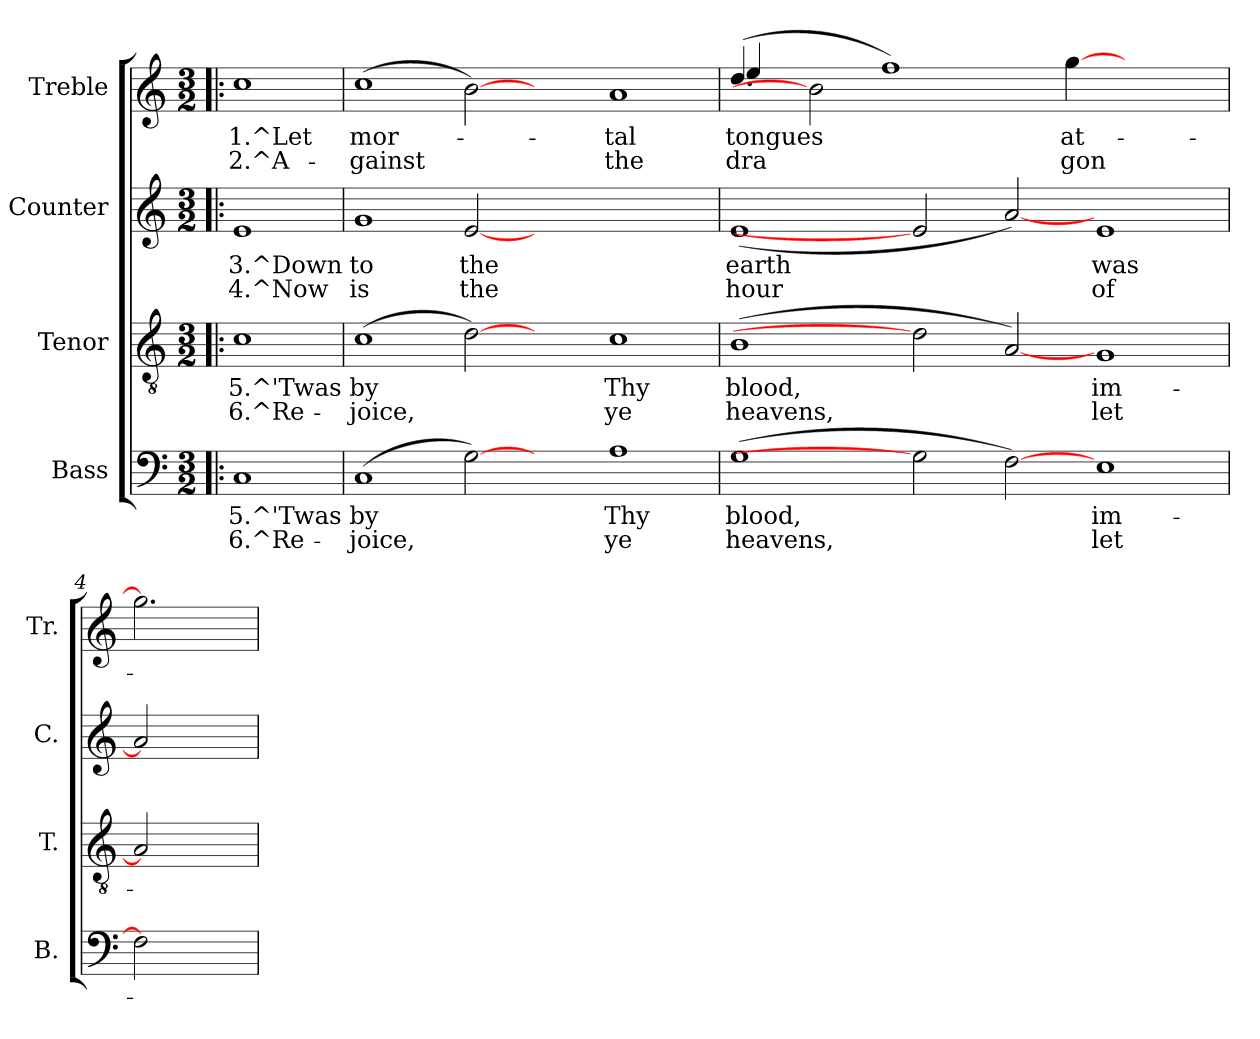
**kern	**text	**text	**kern	**text	**text	**kern	**text	**text	**kern	**text	**text
*part4	*part4	*part4	*part3	*part3	*part3	*part2	*part2	*part2	*part1	*part1	*part1
*staff4	*staff4	*staff4	*staff3	*staff3	*staff3	*staff2	*staff2	*staff2	*staff1	*staff1	*staff1
*I"Bass	*	*	*I"Tenor	*	*	*I"Counter	*	*	*I"Treble	*	*
*I'B.	*	*	*I'T.	*	*	*I'C.	*	*	*I'Tr.	*	*
!!LO:PB:g=z
*stria5	*	*	*stria5	*	*	*stria5	*	*	*stria5	*	*
*clefF4	*	*	*clefGv2	*	*	*clefG2	*	*	*clefG2	*	*
*k[]	*	*	*k[]	*	*	*k[]	*	*	*k[]	*	*
*C:	*	*	*C:	*	*	*C:	*	*	*C:	*	*
*M3/2	*	*	*M3/2	*	*	*M3/2	*	*	*M3/2	*	*
=1!|:	=1!|:	=1!|:	=1!|:	=1!|:	=1!|:	=1!|:	=1!|:	=1!|:	=1!|:	=1!|:	=1!|:
!	!LO:LY:a:rj	!LO:LY:b:rj	!	!LO:LY:b:rj	!LO:LY:b:rj	!	!LO:LY:b:rj	!LO:LY:b:rj	!	!LO:LY:b:rj	!LO:LY:b:rj
1C	5.^'Twas	6.^Re-	1c	5.^'Twas	6.^Re-	1e	3.^Down	4.^Now	1cc	1.^Let	2.^A-
=2	=2	=2	=2	=2	=2	=2	=2	=2	=2	=2	=2
!	!LO:LY:a:rj	!LO:LY:b:rj	!	!LO:LY:b:rj	!LO:LY:b:rj	!	!LO:LY:b:rj	!LO:LY:b:rj	!	!LO:LY:b:rj	!LO:LY:b:rj
(>1C	-by	joice,	(>1c	-by	joice,	1g	to	is	(>1cc	-mor-	-gainst
!	!LO:LY:a:rj	!LO:LY:b:rj	!	!LO:LY:b:rj	!LO:LY:b:rj	!	!LO:LY:b:rj	!LO:LY:b:rj	!	!LO:LY:b:rj	!LO:LY:b:rj
[2G)	.	.	[2d)	.	.	[2e	the	the	[2b)	.	.
2ryy	.	.	2ryy	.	.	1.ryy	.	.	2ryy	.	.
!	!LO:LY:a:rj	!LO:LY:b:rj	!	!LO:LY:b:rj	!LO:LY:b:rj	!	!	!	!	!LO:LY:b:rj	!LO:LY:b:rj
1A	Thy	ye	1c	Thy	ye	.	.	.	1a	tal	the
=3	=3	=3	=3	=3	=3	=3	=3	=3	=3	=3	=3
!	!LO:LY:a:rj	!LO:LY:b:rj	!	!LO:LY:b:rj	!LO:LY:b:rj	!	!LO:LY:b:rj	!LO:LY:b:rj	!	!LO:LY:b:rj	!LO:LY:b:rj
*	*	*	*	*	*	*	*	*	*^	*	*
(>1G	blood,	heavens,	(<1B	blood,	heavens,	(<1e	earth	hour	(>4.dd/	4ee/	tongues	dra-
.	.	.	.	.	.	.	.	.	.	2..ryy	.	.
.	.	.	.	.	.	.	.	.	2b]	.	.	.
!	!	!	!	!	!	!	!	!	!	!	!LO:LY:b:rj	!LO:LY:b:rj
.	.	.	.	.	.	.	.	.	1ff)	.	--	--
2G]	.	.	2d]	.	.	2e]	.	.	.	.	.	.
.	.	.	.	.	.	.	.	.	.	1...ryy	.	.
!	!LO:LY:a:rj	!LO:LY:b:rj	!	!LO:LY:b:rj	!LO:LY:b:rj	!	!LO:LY:b:rj	!LO:LY:b:rj	!	!	!	!
[2F)	.	-	[2A)	.	-	[2a)	.	.	.	.	.	.
!	!	!	!	!	!	!	!	!	!	!	!LO:LY:b:rj	!LO:LY:b:rj
.	.	.	.	.	.	.	.	.	[4gg	.	-at-	-gon
!	!LO:LY:a:rj	!LO:LY:b:rj	!	!LO:LY:b:rj	!LO:LY:b:rj	!	!LO:LY:b:rj	!LO:LY:b:rj	!	!	!	!
1E	-im-	-let	1G	-im-	-let	1e	was	of	.	.	.	.
.	.	.	.	.	.	.	.	.	2..ryy	.	.	.
*	*	*	*	*	*	*	*	*	*v	*v	*	*
=4	=4	=4	=4	=4	=4	=4	=4	=4	=4	=4	=4
2F]	.	.	2A]	.	.	2a]	.	.	2.gg]	.	.
4ryy	.	.	4ryy	.	.	4ryy	.	.	.	.	.
=	=	=	=	=	=	=	=	=	=	=	=
*-	*-	*-	*-	*-	*-	*-	*-	*-	*-	*-	*-
